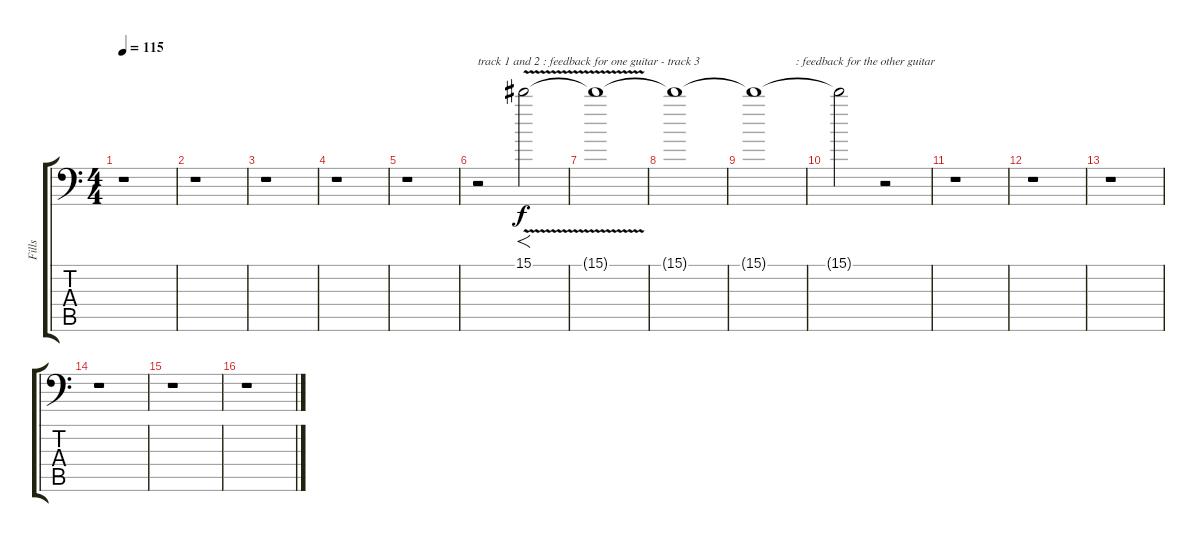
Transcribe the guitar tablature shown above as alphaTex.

\track ("Fills" "Fills") {instrument distortionguitar}
\staff {score tabs}
\tuning (C4 G3 Eb3 Bb2 F2 Bb1) {hide}
\ts (4 4)
\tempo 115
\clef f4
\ks c
r.1{dy f} |
r.1 |
r.1 |
r.1 |
r.1 |
r.2{txt "track 1 and 2 : feedback for one guitar - track 3 "} 15.1{v}.2{f volume 13 instrument distortionguitar} |
15.1{t}.1 |
15.1{t}.1 |
15.1{t}.1{txt "              : feedback for the other guitar"} |
15.1{t}.2 r.2 |
r.1 |
r.1 |
r.1 |
r.1 |
r.1 |
r.1
